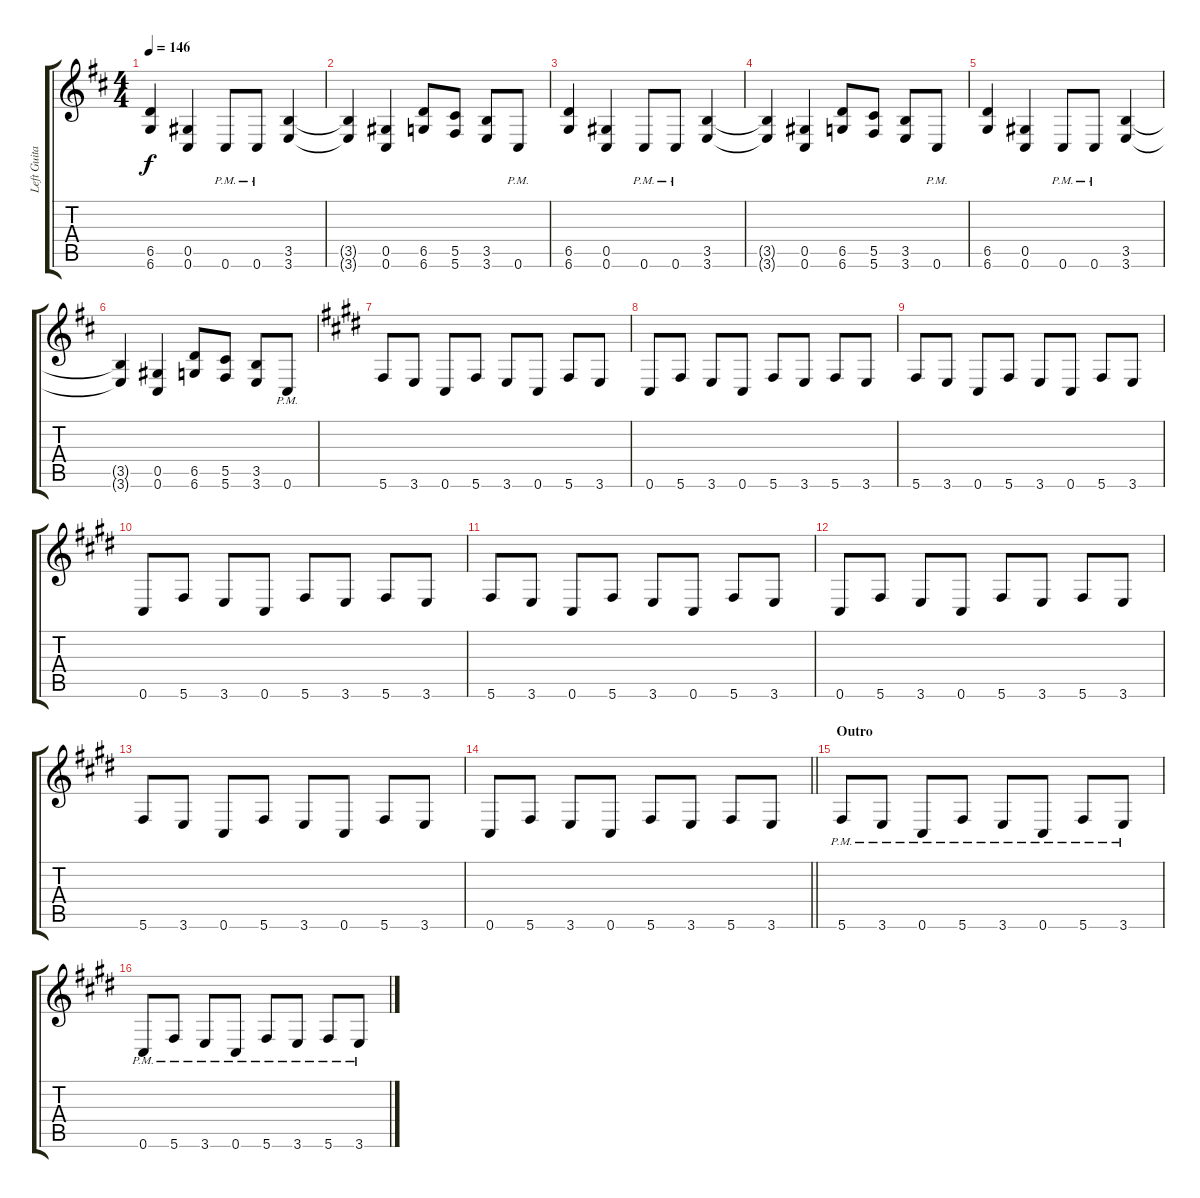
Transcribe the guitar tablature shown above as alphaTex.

\track ("Left Guitar" "Left Guita") {instrument overdrivenguitar}
\staff {score tabs}
\tuning (Eb4 Bb3 Gb3 Db3 Ab2 Db2) {hide}
\ts (4 4)
\tempo 146
\clef g2
\ks d
(6.5 6.6).4{dy f} (0.5 0.6).4 0.6{pm}.8 0.6{pm}.8 (3.5 3.6).4 |
(3.5{t} 3.6{t}).4 (0.5 0.6).4 (6.5 6.6).8 (5.5 5.6).8 (3.5 3.6).8 0.6{pm}.8 |
(6.5 6.6).4 (0.5 0.6).4 0.6{pm}.8 0.6{pm}.8 (3.5 3.6).4 |
(3.5{t} 3.6{t}).4 (0.5 0.6).4 (6.5 6.6).8 (5.5 5.6).8 (3.5 3.6).8 0.6{pm}.8 |
(6.5 6.6).4 (0.5 0.6).4 0.6{pm}.8 0.6{pm}.8 (3.5 3.6).4 |
(3.5{t} 3.6{t}).4 (0.5 0.6).4 (6.5 6.6).8 (5.5 5.6).8 (3.5 3.6).8 0.6{pm}.8 |
\ks e
5.6.8 3.6.8 0.6.8 5.6.8 3.6.8 0.6.8 5.6.8 3.6.8 |
0.6.8 5.6.8 3.6.8 0.6.8 5.6.8 3.6.8 5.6.8 3.6.8 |
5.6.8 3.6.8 0.6.8 5.6.8 3.6.8 0.6.8 5.6.8 3.6.8 |
0.6.8 5.6.8 3.6.8 0.6.8 5.6.8 3.6.8 5.6.8 3.6.8 |
5.6.8 3.6.8 0.6.8 5.6.8 3.6.8 0.6.8 5.6.8 3.6.8 |
0.6.8 5.6.8 3.6.8 0.6.8 5.6.8 3.6.8 5.6.8 3.6.8 |
5.6.8 3.6.8 0.6.8 5.6.8 3.6.8 0.6.8 5.6.8 3.6.8 |
\barLineRight lightlight
0.6.8 5.6.8 3.6.8 0.6.8 5.6.8 3.6.8 5.6.8 3.6.8 |
\section ("" "Outro")
5.6{pm}.8 3.6{pm}.8 0.6{pm}.8 5.6{pm}.8 3.6{pm}.8 0.6{pm}.8 5.6{pm}.8 3.6{pm}.8 |
0.6{pm}.8 5.6{pm}.8 3.6{pm}.8 0.6{pm}.8 5.6{pm}.8 3.6{pm}.8 5.6{pm}.8 3.6{pm}.8
